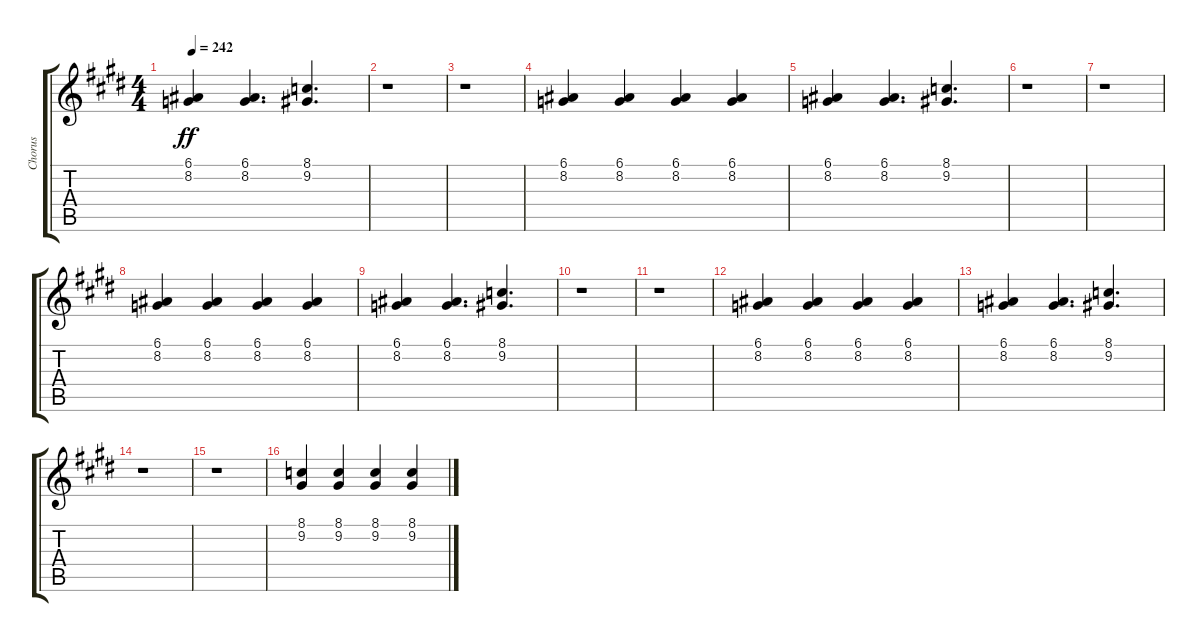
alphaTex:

\track ("Chorus" "Chorus") {instrument choiraahs}
\staff {score tabs}
\tuning (E4 B3 G3 D3 A2 E2) {hide}
\ts (4 4)
\tempo 242
\clef g2
\ks e
(6.1 8.2).4{dy ff} (6.1 8.2).4{d} (8.1 9.2).4{d} |
r.1 |
r.1 |
(6.1 8.2).4 (6.1 8.2).4 (6.1 8.2).4 (6.1 8.2).4 |
(6.1 8.2).4 (6.1 8.2).4{d} (8.1 9.2).4{d} |
r.1 |
r.1 |
(6.1 8.2).4 (6.1 8.2).4 (6.1 8.2).4 (6.1 8.2).4 |
(6.1 8.2).4 (6.1 8.2).4{d} (8.1 9.2).4{d} |
r.1 |
r.1 |
(6.1 8.2).4 (6.1 8.2).4 (6.1 8.2).4 (6.1 8.2).4 |
(6.1 8.2).4 (6.1 8.2).4{d} (8.1 9.2).4{d} |
r.1 |
r.1 |
(8.1 9.2).4 (8.1 9.2).4 (8.1 9.2).4 (8.1 9.2).4
